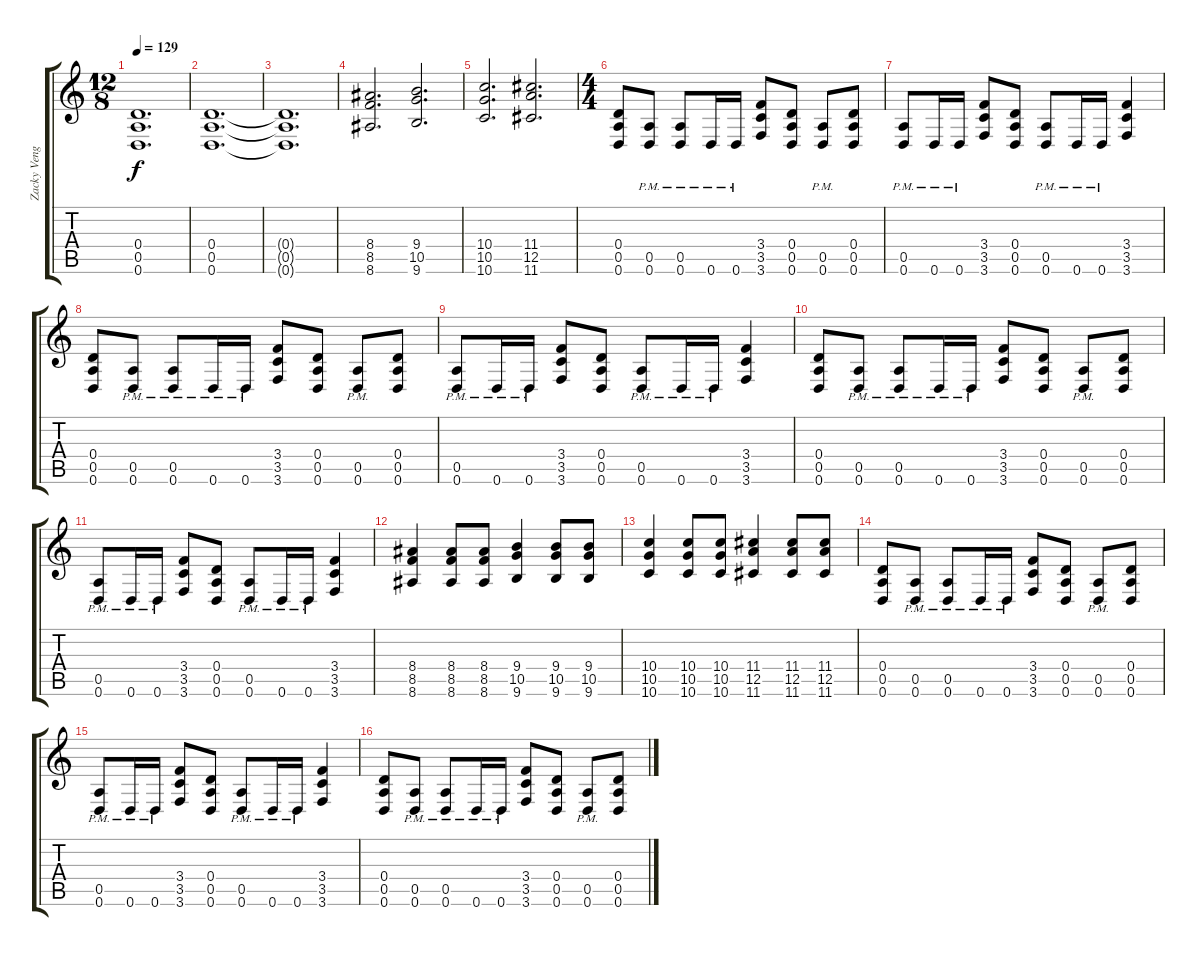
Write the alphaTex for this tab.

\track ("Zacky Vengeance (Rhythm)" "Zacky Veng") {instrument distortionguitar}
\staff {score tabs}
\tuning (E4 B3 G3 D3 A2 D2) {hide}
\ts (12 8)
\tempo 129
\clef g2
\ks c
(0.4{t} 0.5{t} 0.6{t}).1{d dy f} |
(0.4 0.5 0.6).1{d} |
(0.4{t} 0.5{t} 0.6{t}).1{d} |
(8.4 8.5 8.6).2{d} (9.4 10.5 9.6).2{d} |
(10.4 10.5 10.6).2{d} (11.4 12.5 11.6).2{d} |
\ts (4 4)
(0.4 0.5 0.6).8 (0.5{pm} 0.6{pm}).8 (0.5{pm} 0.6{pm}).8 0.6{pm}.16 0.6{pm}.16 (3.4 3.5 3.6).8 (0.4 0.5 0.6).8 (0.5{pm} 0.6{pm}).8 (0.4 0.5 0.6).8 |
(0.5{pm} 0.6{pm}).8 0.6{pm}.16 0.6{pm}.16 (3.4 3.5 3.6).8 (0.4 0.5 0.6).8 (0.5{pm} 0.6{pm}).8 0.6{pm}.16 0.6{pm}.16 (3.4 3.5 3.6).4 |
(0.4 0.5 0.6).8 (0.5{pm} 0.6{pm}).8 (0.5{pm} 0.6{pm}).8 0.6{pm}.16 0.6{pm}.16 (3.4 3.5 3.6).8 (0.4 0.5 0.6).8 (0.5{pm} 0.6{pm}).8 (0.4 0.5 0.6).8 |
(0.5{pm} 0.6{pm}).8 0.6{pm}.16 0.6{pm}.16 (3.4 3.5 3.6).8 (0.4 0.5 0.6).8 (0.5{pm} 0.6{pm}).8 0.6{pm}.16 0.6{pm}.16 (3.4 3.5 3.6).4 |
(0.4 0.5 0.6).8 (0.5{pm} 0.6{pm}).8 (0.5{pm} 0.6{pm}).8 0.6{pm}.16 0.6{pm}.16 (3.4 3.5 3.6).8 (0.4 0.5 0.6).8 (0.5{pm} 0.6{pm}).8 (0.4 0.5 0.6).8 |
(0.5{pm} 0.6{pm}).8 0.6{pm}.16 0.6{pm}.16 (3.4 3.5 3.6).8 (0.4 0.5 0.6).8 (0.5{pm} 0.6{pm}).8 0.6{pm}.16 0.6{pm}.16 (3.4 3.5 3.6).4 |
(8.4 8.5 8.6).4 (8.4 8.5 8.6).8 (8.4 8.5 8.6).8 (9.4 10.5 9.6).4 (9.4 10.5 9.6).8 (9.4 10.5 9.6).8 |
(10.4 10.5 10.6).4 (10.4 10.5 10.6).8 (10.4 10.5 10.6).8 (11.4 12.5 11.6).4 (11.4 12.5 11.6).8 (11.4 12.5 11.6).8 |
(0.4 0.5 0.6).8 (0.5{pm} 0.6{pm}).8 (0.5{pm} 0.6{pm}).8 0.6{pm}.16 0.6{pm}.16 (3.4 3.5 3.6).8 (0.4 0.5 0.6).8 (0.5{pm} 0.6{pm}).8 (0.4 0.5 0.6).8 |
(0.5{pm} 0.6{pm}).8 0.6{pm}.16 0.6{pm}.16 (3.4 3.5 3.6).8 (0.4 0.5 0.6).8 (0.5{pm} 0.6{pm}).8 0.6{pm}.16 0.6{pm}.16 (3.4 3.5 3.6).4 |
(0.4 0.5 0.6).8 (0.5{pm} 0.6{pm}).8 (0.5{pm} 0.6{pm}).8 0.6{pm}.16 0.6{pm}.16 (3.4 3.5 3.6).8 (0.4 0.5 0.6).8 (0.5{pm} 0.6{pm}).8 (0.4 0.5 0.6).8
